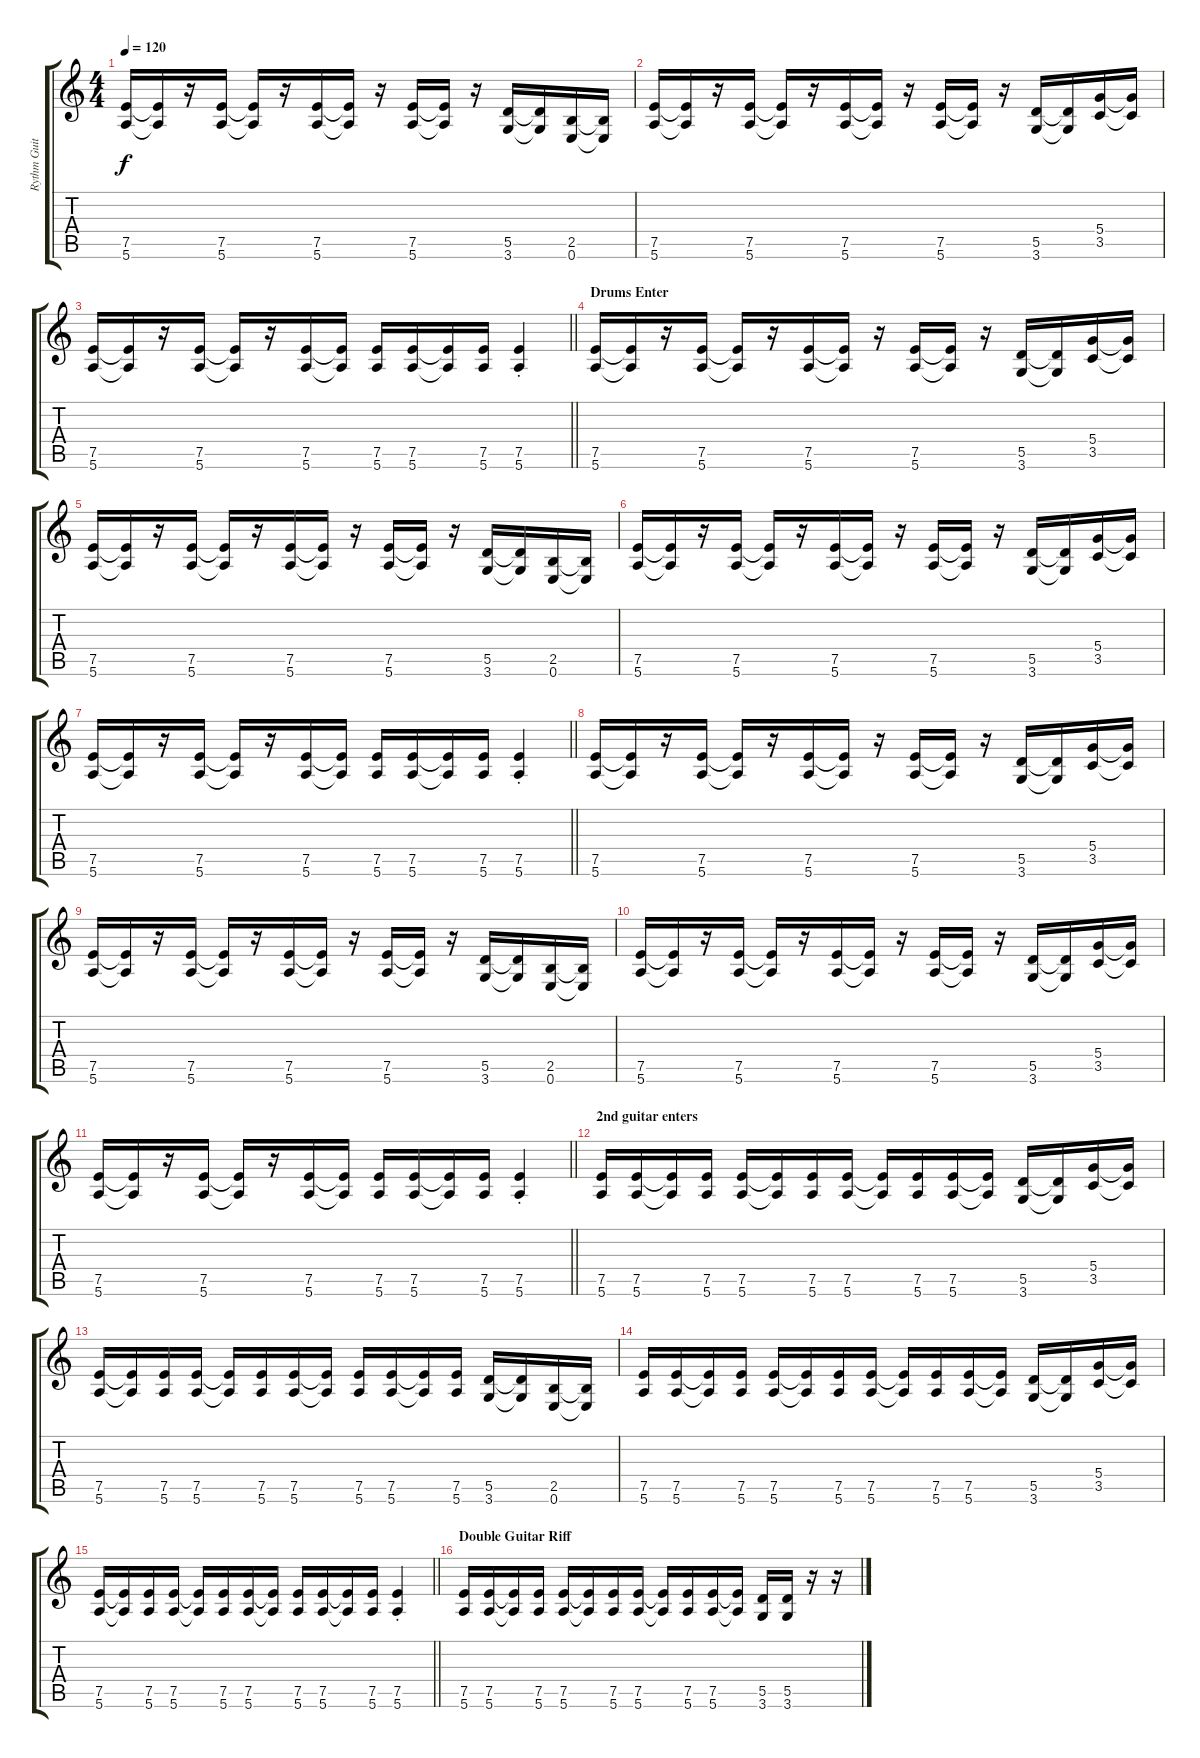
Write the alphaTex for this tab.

\track ("Rythm Guitar (Peto)" "Rythm Guit") {instrument distortionguitar}
\staff {score tabs}
\tuning (E4 B3 G3 D3 A2 E2) {hide}
\ts (4 4)
\tempo 120
\clef g2
\ks c
(7.5 5.6).16{dy f} (7.5{t} 5.6{t}).16 r.16 (7.5 5.6).16 (7.5{t} 5.6{t}).16 r.16 (7.5 5.6).16 (7.5{t} 5.6{t}).16 r.16 (7.5 5.6).16 (7.5{t} 5.6{t}).16 r.16 (5.5 3.6).16 (5.5{t} 3.6{t}).16 (2.5 0.6).16 (2.5{t} 0.6{t}).16 |
(7.5 5.6).16 (7.5{t} 5.6{t}).16 r.16 (7.5 5.6).16 (7.5{t} 5.6{t}).16 r.16 (7.5 5.6).16 (7.5{t} 5.6{t}).16 r.16 (7.5 5.6).16 (7.5{t} 5.6{t}).16 r.16 (5.5 3.6).16 (5.5{t} 3.6{t}).16 (5.4 3.5).16 (5.4{t} 3.5{t}).16 |
\barLineRight lightlight
(7.5 5.6).16 (7.5{t} 5.6{t}).16 r.16 (7.5 5.6).16 (7.5{t} 5.6{t}).16 r.16 (7.5 5.6).16 (7.5{t} 5.6{t}).16 (7.5 5.6).16 (7.5 5.6).16 (7.5{t} 5.6{t}).16 (7.5 5.6).16 (7.5{st} 5.6{st}).4 |
\section ("" "Drums Enter")
(7.5 5.6).16 (7.5{t} 5.6{t}).16 r.16 (7.5 5.6).16 (7.5{t} 5.6{t}).16 r.16 (7.5 5.6).16 (7.5{t} 5.6{t}).16 r.16 (7.5 5.6).16 (7.5{t} 5.6{t}).16 r.16 (5.5 3.6).16 (5.5{t} 3.6{t}).16 (5.4 3.5).16 (5.4{t} 3.5{t}).16 |
(7.5 5.6).16 (7.5{t} 5.6{t}).16 r.16 (7.5 5.6).16 (7.5{t} 5.6{t}).16 r.16 (7.5 5.6).16 (7.5{t} 5.6{t}).16 r.16 (7.5 5.6).16 (7.5{t} 5.6{t}).16 r.16 (5.5 3.6).16 (5.5{t} 3.6{t}).16 (2.5 0.6).16 (2.5{t} 0.6{t}).16 |
(7.5 5.6).16 (7.5{t} 5.6{t}).16 r.16 (7.5 5.6).16 (7.5{t} 5.6{t}).16 r.16 (7.5 5.6).16 (7.5{t} 5.6{t}).16 r.16 (7.5 5.6).16 (7.5{t} 5.6{t}).16 r.16 (5.5 3.6).16 (5.5{t} 3.6{t}).16 (5.4 3.5).16 (5.4{t} 3.5{t}).16 |
\barLineRight lightlight
(7.5 5.6).16 (7.5{t} 5.6{t}).16 r.16 (7.5 5.6).16 (7.5{t} 5.6{t}).16 r.16 (7.5 5.6).16 (7.5{t} 5.6{t}).16 (7.5 5.6).16 (7.5 5.6).16 (7.5{t} 5.6{t}).16 (7.5 5.6).16 (7.5{st} 5.6{st}).4 |
\section ("" "")
(7.5 5.6).16 (7.5{t} 5.6{t}).16 r.16 (7.5 5.6).16 (7.5{t} 5.6{t}).16 r.16 (7.5 5.6).16 (7.5{t} 5.6{t}).16 r.16 (7.5 5.6).16 (7.5{t} 5.6{t}).16 r.16 (5.5 3.6).16 (5.5{t} 3.6{t}).16 (5.4 3.5).16 (5.4{t} 3.5{t}).16 |
(7.5 5.6).16 (7.5{t} 5.6{t}).16 r.16 (7.5 5.6).16 (7.5{t} 5.6{t}).16 r.16 (7.5 5.6).16 (7.5{t} 5.6{t}).16 r.16 (7.5 5.6).16 (7.5{t} 5.6{t}).16 r.16 (5.5 3.6).16 (5.5{t} 3.6{t}).16 (2.5 0.6).16 (2.5{t} 0.6{t}).16 |
(7.5 5.6).16 (7.5{t} 5.6{t}).16 r.16 (7.5 5.6).16 (7.5{t} 5.6{t}).16 r.16 (7.5 5.6).16 (7.5{t} 5.6{t}).16 r.16 (7.5 5.6).16 (7.5{t} 5.6{t}).16 r.16 (5.5 3.6).16 (5.5{t} 3.6{t}).16 (5.4 3.5).16 (5.4{t} 3.5{t}).16 |
\barLineRight lightlight
(7.5 5.6).16 (7.5{t} 5.6{t}).16 r.16 (7.5 5.6).16 (7.5{t} 5.6{t}).16 r.16 (7.5 5.6).16 (7.5{t} 5.6{t}).16 (7.5 5.6).16 (7.5 5.6).16 (7.5{t} 5.6{t}).16 (7.5 5.6).16 (7.5{st} 5.6{st}).4 |
\section ("" "2nd guitar enters")
(7.5 5.6).16 (7.5 5.6).16 (7.5{t} 5.6{t}).16 (7.5 5.6).16 (7.5 5.6).16 (7.5{t} 5.6{t}).16 (7.5 5.6).16 (7.5 5.6).16 (7.5{t} 5.6{t}).16 (7.5 5.6).16 (7.5 5.6).16 (7.5{t} 5.6{t}).16 (5.5 3.6).16 (5.5{t} 3.6{t}).16 (5.4 3.5).16 (5.4{t} 3.5{t}).16 |
(7.5 5.6).16 (7.5{t} 5.6{t}).16 (7.5 5.6).16 (7.5 5.6).16 (7.5{t} 5.6{t}).16 (7.5 5.6).16 (7.5 5.6).16 (7.5{t} 5.6{t}).16 (7.5 5.6).16 (7.5 5.6).16 (7.5{t} 5.6{t}).16 (7.5 5.6).16 (5.5 3.6).16 (5.5{t} 3.6{t}).16 (2.5 0.6).16 (2.5{t} 0.6{t}).16 |
(7.5 5.6).16 (7.5 5.6).16 (7.5{t} 5.6{t}).16 (7.5 5.6).16 (7.5 5.6).16 (7.5{t} 5.6{t}).16 (7.5 5.6).16 (7.5 5.6).16 (7.5{t} 5.6{t}).16 (7.5 5.6).16 (7.5 5.6).16 (7.5{t} 5.6{t}).16 (5.5 3.6).16 (5.5{t} 3.6{t}).16 (5.4 3.5).16 (5.4{t} 3.5{t}).16 |
\barLineRight lightlight
(7.5 5.6).16 (7.5{t} 5.6{t}).16 (7.5 5.6).16 (7.5 5.6).16 (7.5{t} 5.6{t}).16 (7.5 5.6).16 (7.5 5.6).16 (7.5{t} 5.6{t}).16 (7.5 5.6).16 (7.5 5.6).16 (7.5{t} 5.6{t}).16 (7.5 5.6).16 (7.5{st} 5.6{st}).4 |
\section ("" "Double Guitar Riff")
(7.5 5.6).16 (7.5 5.6).16 (7.5{t} 5.6{t}).16 (7.5 5.6).16 (7.5 5.6).16 (7.5{t} 5.6{t}).16 (7.5 5.6).16 (7.5 5.6).16 (7.5{t} 5.6{t}).16 (7.5 5.6).16 (7.5 5.6).16 (7.5{t} 5.6{t}).16 (5.5 3.6).16 (5.5 3.6).16 r.16 r.16
